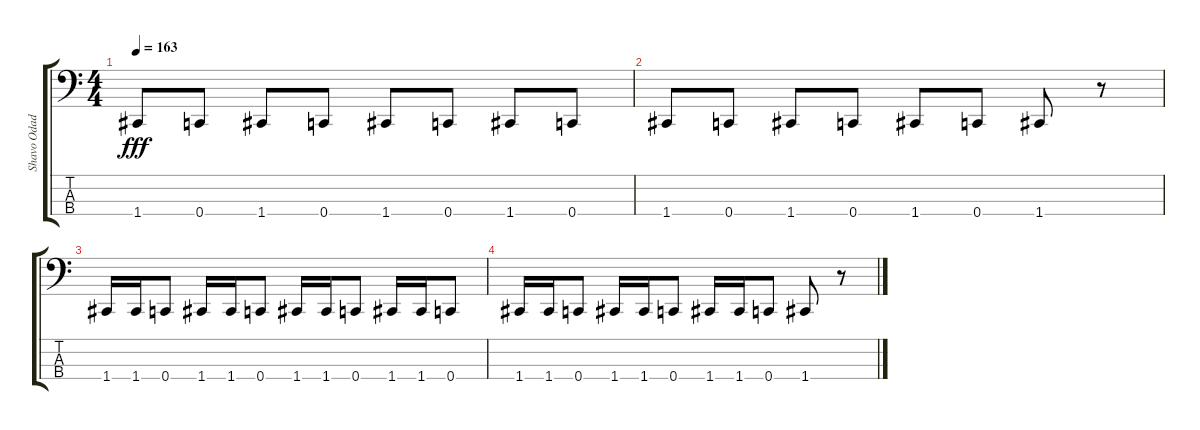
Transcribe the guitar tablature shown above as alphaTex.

\track ("Shavo Odadjian" "Shavo Odad") {instrument electricbasspick}
\staff {score tabs}
\tuning (F2 C2 G1 C1) {hide}
\ts (4 4)
\tempo 163
\clef f4
\ks c
1.4.8{dy fff} 0.4.8 1.4.8 0.4.8 1.4.8 0.4.8 1.4.8 0.4.8 |
1.4.8 0.4.8 1.4.8 0.4.8 1.4.8 0.4.8 1.4.8 r.8 |
1.4.16 1.4.16 0.4.8 1.4.16 1.4.16 0.4.8 1.4.16 1.4.16 0.4.8 1.4.16 1.4.16 0.4.8 |
1.4.16 1.4.16 0.4.8 1.4.16 1.4.16 0.4.8 1.4.16 1.4.16 0.4.8 1.4.8 r.8
